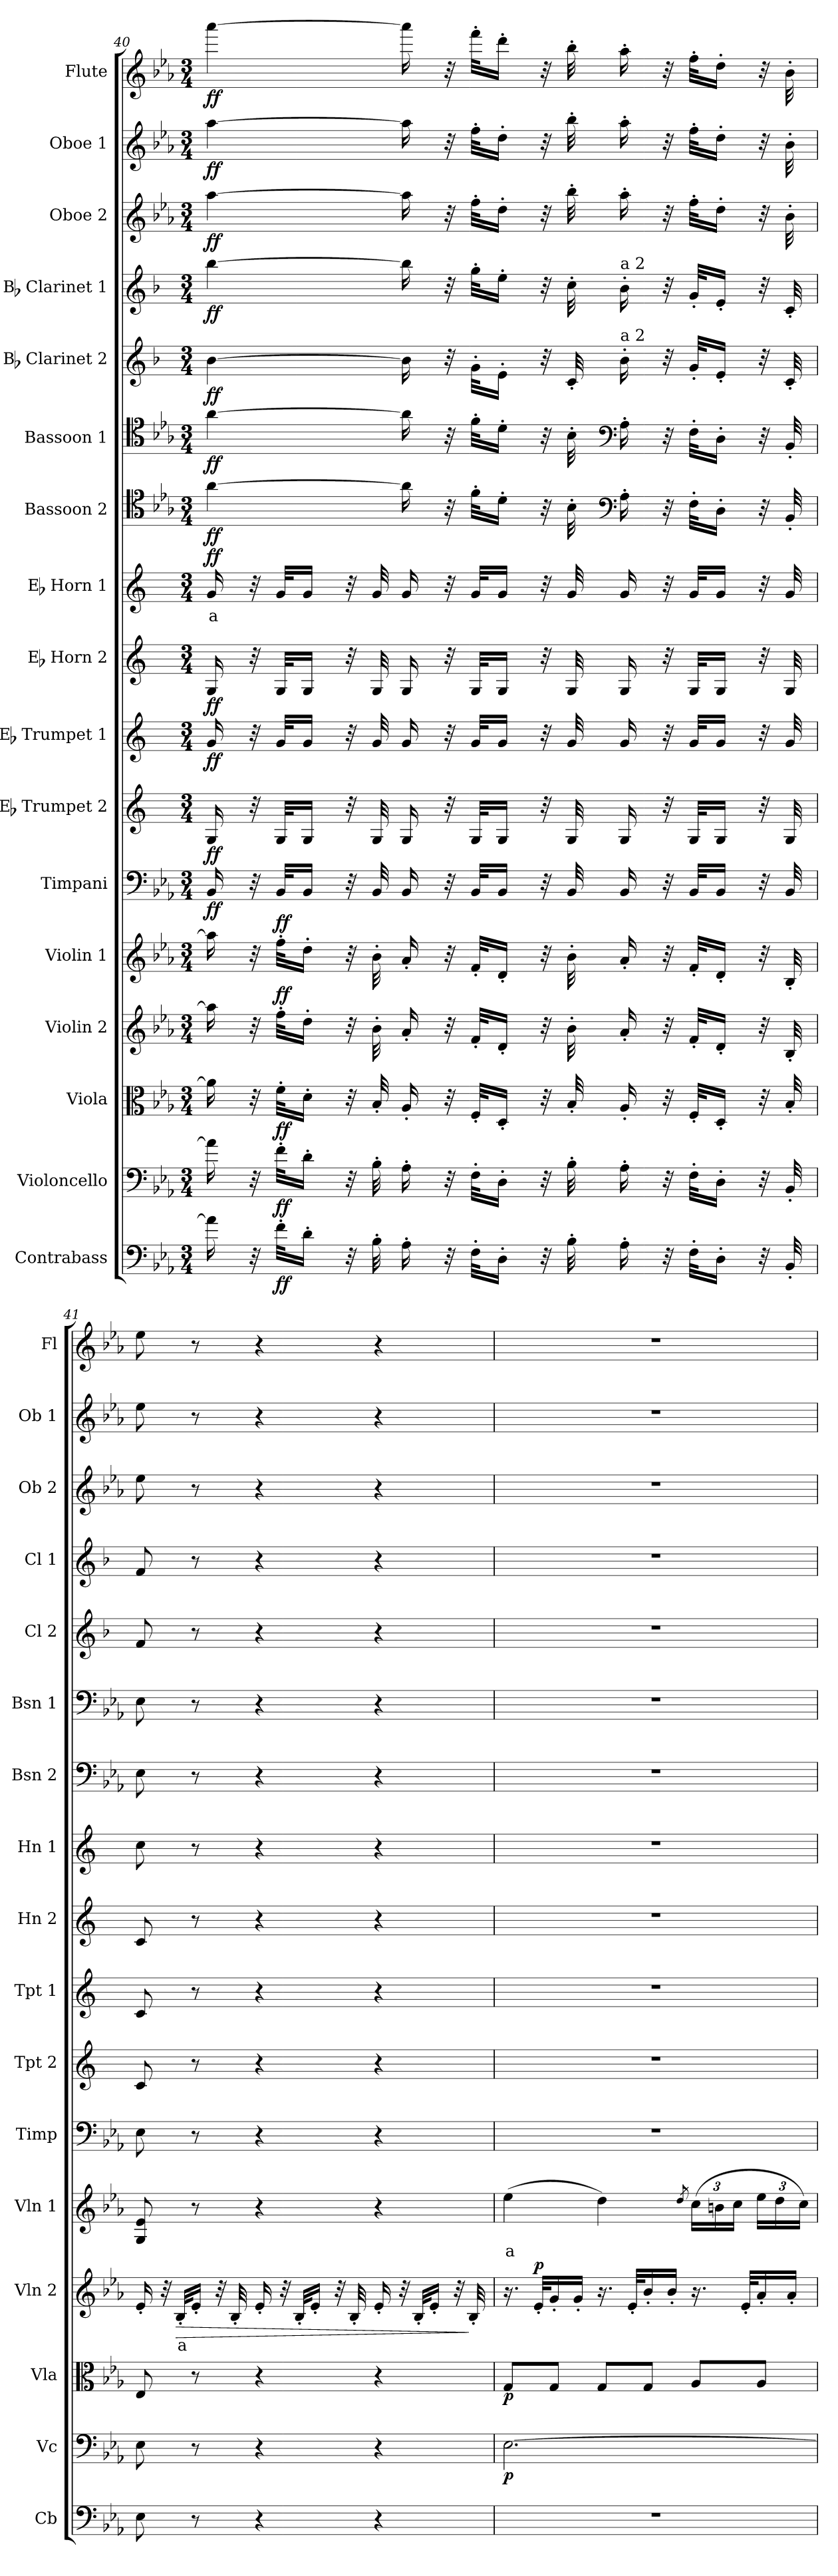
**kern	**dynam	**kern	**dynam	**kern	**dynam	**kern	**text	**dynam	**kern	**text	**dynam	**kern	**dynam	**kern	**dynam	**kern	**dynam	**kern	**dynam	**kern	**text	**dynam	**kern	**dynam	**kern	**dynam	**kern	**dynam	**kern	**dynam	**kern	**dynam	**kern	**dynam	**kern	**dynam
*part17	*part17	*part16	*part16	*part15	*part15	*part14	*part14	*part14	*part13	*part13	*part13	*part12	*part12	*part11	*part11	*part10	*part10	*part9	*part9	*part8	*part8	*part8	*part7	*part7	*part6	*part6	*part5	*part5	*part4	*part4	*part3	*part3	*part2	*part2	*part1	*part1
*staff17	*staff17	*staff16	*staff16	*staff15	*staff15	*staff14	*staff14	*staff14	*staff13	*staff13	*staff13	*staff12	*staff12	*staff11	*staff11	*staff10	*staff10	*staff9	*staff9	*staff8	*staff8	*staff8	*staff7	*staff7	*staff6	*staff6	*staff5	*staff5	*staff4	*staff4	*staff3	*staff3	*staff2	*staff2	*staff1	*staff1
*I"Contrabass	*	*I"Violoncello	*	*I"Viola	*	*I"Violin 2	*	*	*I"Violin 1	*	*	*I"Timpani	*	*I"Eb Trumpet 2	*	*I"Eb Trumpet 1	*	*I"Eb Horn 2	*	*I"Eb Horn 1	*	*	*I"Bassoon 2	*	*I"Bassoon 1	*	*I"Bb Clarinet 2	*	*I"Bb Clarinet 1	*	*I"Oboe 2	*	*I"Oboe 1	*	*I"Flute	*
*I'Cb	*	*I'Vc	*	*I'Vla	*	*I'Vln 2	*	*	*I'Vln 1	*	*	*I'Timp	*	*I'Tpt 2	*	*I'Tpt 1	*	*I'Hn 2	*	*I'Hn 1	*	*	*I'Bsn 2	*	*I'Bsn 1	*	*I'Cl 2	*	*I'Cl 1	*	*I'Ob 2	*	*I'Ob 1	*	*I'Fl	*
*clefF4	*	*clefF4	*	*clefC3	*	*clefG2	*	*	*clefG2	*	*	*clefF4	*	*clefG2	*	*clefG2	*	*clefG2	*	*clefG2	*	*	*clefC4	*	*clefC4	*	*clefG2	*	*clefG2	*	*clefG2	*	*clefG2	*	*clefG2	*
*ITrd7c12	*	*	*	*	*	*	*	*	*	*	*	*	*	*ITrd-2c-3	*	*ITrd-2c-3	*	*ITrd5c9	*	*ITrd5c9	*	*	*	*	*	*	*ITrd1c2	*	*ITrd1c2	*	*	*	*	*	*	*
*k[b-e-a-]	*	*k[b-e-a-]	*	*k[b-e-a-]	*	*k[b-e-a-]	*	*	*k[b-e-a-]	*	*	*k[b-e-a-]	*	*k[b-e-a-]	*	*k[b-e-a-]	*	*k[b-e-a-]	*	*k[b-e-a-]	*	*	*k[b-e-a-]	*	*k[b-e-a-]	*	*k[b-e-a-]	*	*k[b-e-a-]	*	*k[b-e-a-]	*	*k[b-e-a-]	*	*k[b-e-a-]	*
*M3/4	*	*M3/4	*	*M3/4	*	*M3/4	*	*	*M3/4	*	*	*M3/4	*	*M3/4	*	*M3/4	*	*M3/4	*	*M3/4	*	*	*M3/4	*	*M3/4	*	*M3/4	*	*M3/4	*	*M3/4	*	*M3/4	*	*M3/4	*
=40	=40	=40	=40	=40	=40	=40	=40	=40	=40	=40	=40	=40	=40	=40	=40	=40	=40	=40	=40	=40	=40	=40	=40	=40	=40	=40	=40	=40	=40	=40	=40	=40	=40	=40	=40	=40
!	!	!	!	!	!	!	!	!	!	!	!	!	!LO:DY:b	!	!LO:DY:b	!	!LO:DY:b	!	!LO:DY:b	!	!LO:LY:b:color=#FF0000	!LO:DY:b	!	!LO:DY:b	!	!LO:DY:b	!	!LO:DY:b	!	!LO:DY:b	!	!LO:DY:b	!	!LO:DY:b	!	!LO:DY:b
16A-\]	.	16a-\]	.	16a-\]	.	16aa-\]	.	.	16aa-\]	.	.	16BB-/	ff	16B-/	ff	16b-/	ff	16BB-/	ff	16B-/	a	ff	[4a-\	ff	[4a-\	ff	[4a-\	ff	[4aa-\	ff	[4aa-\	ff	[4aa-\	ff	[4aaa-\	ff
32r	.	32r	.	32r	.	32r	.	.	32r	.	.	32r	.	32r	.	32r	.	32r	.	32r	.	.	.	.	.	.	.	.	.	.	.	.	.	.	.	.
!	!LO:DY:b	!	!LO:DY:b	!	!LO:DY:b	!	!	!LO:DY:b	!	!	!LO:DY:b	!	!	!	!	!	!	!	!	!	!	!	!	!	!	!	!	!	!	!	!	!	!	!	!	!
32F'\KLL	ff	32f'\KLL	ff	32f'\KLL	ff	32ff'\KLL	.	ff	32ff'\KLL	.	ff	32BB-/KLL	.	32B-/KLL	.	32b-/KLL	.	32BB-/KLL	.	32B-/KLL	.	.	.	.	.	.	.	.	.	.	.	.	.	.	.	.
16D'\JJ	.	16d'\JJ	.	16d'\JJ	.	16dd'\JJ	.	.	16dd'\JJ	.	.	16BB-/JJ	.	16B-/JJ	.	16b-/JJ	.	16BB-/JJ	.	16B-/JJ	.	.	.	.	.	.	.	.	.	.	.	.	.	.	.	.
32r	.	32r	.	32r	.	32r	.	.	32r	.	.	32r	.	32r	.	32r	.	32r	.	32r	.	.	.	.	.	.	.	.	.	.	.	.	.	.	.	.
32BB-'\	.	32B-'\	.	32B-'/	.	32b-'\	.	.	32b-'\	.	.	32BB-/	.	32B-/	.	32b-/	.	32BB-/	.	32B-/	.	.	.	.	.	.	.	.	.	.	.	.	.	.	.	.
16AA-'\	.	16A-'\	.	16A-'/	.	16a-'/	.	.	16a-'/	.	.	16BB-/	.	16B-/	.	16b-/	.	16BB-/	.	16B-/	.	.	16a-\]	.	16a-\]	.	16a-\]	.	16aa-\]	.	16aa-\]	.	16aa-\]	.	16aaa-\]	.
32r	.	32r	.	32r	.	32r	.	.	32r	.	.	32r	.	32r	.	32r	.	32r	.	32r	.	.	32r	.	32r	.	32r	.	32r	.	32r	.	32r	.	32r	.
32FF'\KLL	.	32F'\KLL	.	32F'/KLL	.	32f'/KLL	.	.	32f'/KLL	.	.	32BB-/KLL	.	32B-/KLL	.	32b-/KLL	.	32BB-/KLL	.	32B-/KLL	.	.	32f'\KLL	.	32f'\KLL	.	32f'\KLL	.	32ff'\KLL	.	32ff'\KLL	.	32ff'\KLL	.	32fff'\KLL	.
16DD'\JJ	.	16D'\JJ	.	16D'/JJ	.	16d'/JJ	.	.	16d'/JJ	.	.	16BB-/JJ	.	16B-/JJ	.	16b-/JJ	.	16BB-/JJ	.	16B-/JJ	.	.	16d'\JJ	.	16d'\JJ	.	16d'\JJ	.	16dd'\JJ	.	16dd'\JJ	.	16dd'\JJ	.	16ddd'\JJ	.
32r	.	32r	.	32r	.	32r	.	.	32r	.	.	32r	.	32r	.	32r	.	32r	.	32r	.	.	32r	.	32r	.	32r	.	32r	.	32r	.	32r	.	32r	.
32BB-'\	.	32B-'\	.	32B-'/	.	32b-'\	.	.	32b-'\	.	.	32BB-/	.	32B-/	.	32b-/	.	32BB-/	.	32B-/	.	.	32B-'\	.	32B-'\	.	32B-'/	.	32b-'\	.	32bb-'\	.	32bb-'\	.	32bb-'\	.
*	*	*	*	*	*	*	*	*	*	*	*	*	*	*	*	*	*	*	*	*	*	*	*clefF4	*	*clefF4	*	*	*	*	*	*	*	*	*	*	*
!	!	!	!	!	!	!	!	!	!	!	!	!	!	!	!	!	!	!	!	!	!	!	!	!	!	!	!	!	!LO:TX:a:t=a 2	!	!	!	!	!	!	!
!	!	!	!	!	!	!	!	!	!	!	!	!	!	!	!	!	!	!	!	!	!	!	!	!	!	!	!LO:TX:a:t=a 2	!	!	!	!	!	!	!	!	!
16AA-'\	.	16A-'\	.	16A-'/	.	16a-'/	.	.	16a-'/	.	.	16BB-/	.	16B-/	.	16b-/	.	16BB-/	.	16B-/	.	.	16A-'\	.	16A-'\	.	16a-'\	.	16a-'\	.	16aa-'\	.	16aa-'\	.	16aa-'\	.
32r	.	32r	.	32r	.	32r	.	.	32r	.	.	32r	.	32r	.	32r	.	32r	.	32r	.	.	32r	.	32r	.	32r	.	32r	.	32r	.	32r	.	32r	.
32FF'\KLL	.	32F'\KLL	.	32F'/KLL	.	32f'/KLL	.	.	32f'/KLL	.	.	32BB-/KLL	.	32B-/KLL	.	32b-/KLL	.	32BB-/KLL	.	32B-/KLL	.	.	32F'\KLL	.	32F'\KLL	.	32f'/KLL	.	32f'/KLL	.	32ff'\KLL	.	32ff'\KLL	.	32ff'\KLL	.
16DD'\JJ	.	16D'\JJ	.	16D'/JJ	.	16d'/JJ	.	.	16d'/JJ	.	.	16BB-/JJ	.	16B-/JJ	.	16b-/JJ	.	16BB-/JJ	.	16B-/JJ	.	.	16D'\JJ	.	16D'\JJ	.	16d'/JJ	.	16d'/JJ	.	16dd'\JJ	.	16dd'\JJ	.	16dd'\JJ	.
32r	.	32r	.	32r	.	32r	.	.	32r	.	.	32r	.	32r	.	32r	.	32r	.	32r	.	.	32r	.	32r	.	32r	.	32r	.	32r	.	32r	.	32r	.
32BBB-'/	.	32BB-'/	.	32B-'/	.	32B-'/	.	.	32B-'/	.	.	32BB-/	.	32B-/	.	32b-/	.	32BB-/	.	32B-/	.	.	32BB-'/	.	32BB-'/	.	32B-'/	.	32B-'/	.	32b-'\	.	32b-'\	.	32b-'\	.
!!LO:PB:g=z
=41	=41	=41	=41	=41	=41	=41	=41	=41	=41	=41	=41	=41	=41	=41	=41	=41	=41	=41	=41	=41	=41	=41	=41	=41	=41	=41	=41	=41	=41	=41	=41	=41	=41	=41	=41	=41
8EE-\	.	8E-\	.	8E-/	.	16e-'/	.	.	8G/ 8e-/	.	.	8E-\	.	8e-/	.	8e-/	.	8E-/	.	8e-\	.	.	8E-\	.	8E-\	.	8e-/	.	8e-/	.	8ee-\	.	8ee-\	.	8ee-\	.
.	.	.	.	.	.	32r	.	.	.	.	.	.	.	.	.	.	.	.	.	.	.	.	.	.	.	.	.	.	.	.	.	.	.	.	.	.
!	!	!	!	!	!	!	!LO:LY:b:color=#FF0000	!LO:HP:b	!	!	!	!	!	!	!	!	!	!	!	!	!	!	!	!	!	!	!	!	!	!	!	!	!	!	!	!
.	.	.	.	.	.	32B-'/KLL	a	>	.	.	.	.	.	.	.	.	.	.	.	.	.	.	.	.	.	.	.	.	.	.	.	.	.	.	.	.
8r	.	8r	.	8r	.	16e-'/JJ	.	.	8r	.	.	8r	.	8r	.	8r	.	8r	.	8r	.	.	8r	.	8r	.	8r	.	8r	.	8r	.	8r	.	8r	.
.	.	.	.	.	.	32r	.	.	.	.	.	.	.	.	.	.	.	.	.	.	.	.	.	.	.	.	.	.	.	.	.	.	.	.	.	.
.	.	.	.	.	.	32B-'/	.	.	.	.	.	.	.	.	.	.	.	.	.	.	.	.	.	.	.	.	.	.	.	.	.	.	.	.	.	.
4r	.	4r	.	4r	.	16e-'/	.	.	4r	.	.	4r	.	4r	.	4r	.	4r	.	4r	.	.	4r	.	4r	.	4r	.	4r	.	4r	.	4r	.	4r	.
.	.	.	.	.	.	32r	.	.	.	.	.	.	.	.	.	.	.	.	.	.	.	.	.	.	.	.	.	.	.	.	.	.	.	.	.	.
.	.	.	.	.	.	32B-'/KLL	.	.	.	.	.	.	.	.	.	.	.	.	.	.	.	.	.	.	.	.	.	.	.	.	.	.	.	.	.	.
.	.	.	.	.	.	16e-'/JJ	.	.	.	.	.	.	.	.	.	.	.	.	.	.	.	.	.	.	.	.	.	.	.	.	.	.	.	.	.	.
.	.	.	.	.	.	32r	.	.	.	.	.	.	.	.	.	.	.	.	.	.	.	.	.	.	.	.	.	.	.	.	.	.	.	.	.	.
.	.	.	.	.	.	32B-'/	.	.	.	.	.	.	.	.	.	.	.	.	.	.	.	.	.	.	.	.	.	.	.	.	.	.	.	.	.	.
4r	.	4r	.	4r	.	16e-'/	.	.	4r	.	.	4r	.	4r	.	4r	.	4r	.	4r	.	.	4r	.	4r	.	4r	.	4r	.	4r	.	4r	.	4r	.
.	.	.	.	.	.	32r	.	.	.	.	.	.	.	.	.	.	.	.	.	.	.	.	.	.	.	.	.	.	.	.	.	.	.	.	.	.
.	.	.	.	.	.	32B-'/KLL	.	.	.	.	.	.	.	.	.	.	.	.	.	.	.	.	.	.	.	.	.	.	.	.	.	.	.	.	.	.
.	.	.	.	.	.	16e-'/JJ	.	.	.	.	.	.	.	.	.	.	.	.	.	.	.	.	.	.	.	.	.	.	.	.	.	.	.	.	.	.
.	.	.	.	.	.	32r	.	.	.	.	.	.	.	.	.	.	.	.	.	.	.	.	.	.	.	.	.	.	.	.	.	.	.	.	.	.
.	.	.	.	.	.	32B-'/	.	]	.	.	.	.	.	.	.	.	.	.	.	.	.	.	.	.	.	.	.	.	.	.	.	.	.	.	.	.
=42	=42	=42	=42	=42	=42	=42	=42	=42	=42	=42	=42	=42	=42	=42	=42	=42	=42	=42	=42	=42	=42	=42	=42	=42	=42	=42	=42	=42	=42	=42	=42	=42	=42	=42	=42	=42
!	!	!	!LO:DY:b	!	!LO:DY:b	!	!	!	!	!LO:LY:b:color=#FF0000	!LO:DY:b	!	!	!	!	!	!	!	!	!	!	!	!	!	!	!	!	!	!	!	!	!	!	!	!	!
!	!	!	!	!	!	!	!	!	!	!	!LO:DY:n=1:b	!	!	!	!	!	!	!	!	!	!	!	!	!	!	!	!	!	!	!	!	!	!	!	!	!
2.r	.	[2.E-\	p	8G/L	p	16.r	.	.	(4ee-\	a	p other-dynamics	2.r	.	2.r	.	2.r	.	2.r	.	2.r	.	.	2.r	.	2.r	.	2.r	.	2.r	.	2.r	.	2.r	.	2.r	.
!	!	!	!	!	!	!	!	!LO:DY:b	!	!	!	!	!	!	!	!	!	!	!	!	!	!	!	!	!	!	!	!	!	!	!	!	!	!	!	!
.	.	.	.	.	.	32e-'/KLL	.	p	.	.	.	.	.	.	.	.	.	.	.	.	.	.	.	.	.	.	.	.	.	.	.	.	.	.	.	.
.	.	.	.	8G/J	.	16g'/	.	.	.	.	.	.	.	.	.	.	.	.	.	.	.	.	.	.	.	.	.	.	.	.	.	.	.	.	.	.
.	.	.	.	.	.	16g'/JJ	.	.	.	.	.	.	.	.	.	.	.	.	.	.	.	.	.	.	.	.	.	.	.	.	.	.	.	.	.	.
.	.	.	.	8G/L	.	16.r	.	.	4dd\)	.	.	.	.	.	.	.	.	.	.	.	.	.	.	.	.	.	.	.	.	.	.	.	.	.	.	.
.	.	.	.	.	.	32e-'/KLL	.	.	.	.	.	.	.	.	.	.	.	.	.	.	.	.	.	.	.	.	.	.	.	.	.	.	.	.	.	.
.	.	.	.	8G/J	.	16b-'/	.	.	.	.	.	.	.	.	.	.	.	.	.	.	.	.	.	.	.	.	.	.	.	.	.	.	.	.	.	.
.	.	.	.	.	.	16b-'/JJ	.	.	.	.	.	.	.	.	.	.	.	.	.	.	.	.	.	.	.	.	.	.	.	.	.	.	.	.	.	.
.	.	.	.	.	.	.	.	.	8qdd/	.	.	.	.	.	.	.	.	.	.	.	.	.	.	.	.	.	.	.	.	.	.	.	.	.	.	.
*	*	*	*	*	*	*	*	*	*Xbrackettup	*	*	*	*	*	*	*	*	*	*	*	*	*	*	*	*	*	*	*	*	*	*	*	*	*	*	*
.	.	.	.	8A-/L	.	16.r	.	.	(24cc\LL	.	.	.	.	.	.	.	.	.	.	.	.	.	.	.	.	.	.	.	.	.	.	.	.	.	.	.
.	.	.	.	.	.	.	.	.	24bn\	.	.	.	.	.	.	.	.	.	.	.	.	.	.	.	.	.	.	.	.	.	.	.	.	.	.	.
.	.	.	.	.	.	.	.	.	24cc\JJ	.	.	.	.	.	.	.	.	.	.	.	.	.	.	.	.	.	.	.	.	.	.	.	.	.	.	.
.	.	.	.	.	.	32e-'/KLL	.	.	.	.	.	.	.	.	.	.	.	.	.	.	.	.	.	.	.	.	.	.	.	.	.	.	.	.	.	.
.	.	.	.	8A-/J	.	16a-'/	.	.	24ee-\LL	.	.	.	.	.	.	.	.	.	.	.	.	.	.	.	.	.	.	.	.	.	.	.	.	.	.	.
.	.	.	.	.	.	.	.	.	24dd\	.	.	.	.	.	.	.	.	.	.	.	.	.	.	.	.	.	.	.	.	.	.	.	.	.	.	.
.	.	.	.	.	.	16a-'/JJ	.	.	.	.	.	.	.	.	.	.	.	.	.	.	.	.	.	.	.	.	.	.	.	.	.	.	.	.	.	.
.	.	.	.	.	.	.	.	.	24cc\JJ)	.	.	.	.	.	.	.	.	.	.	.	.	.	.	.	.	.	.	.	.	.	.	.	.	.	.	.
=	=	=	=	=	=	=	=	=	=	=	=	=	=	=	=	=	=	=	=	=	=	=	=	=	=	=	=	=	=	=	=	=	=	=	=	=
*-	*-	*-	*-	*-	*-	*-	*-	*-	*-	*-	*-	*-	*-	*-	*-	*-	*-	*-	*-	*-	*-	*-	*-	*-	*-	*-	*-	*-	*-	*-	*-	*-	*-	*-	*-	*-
